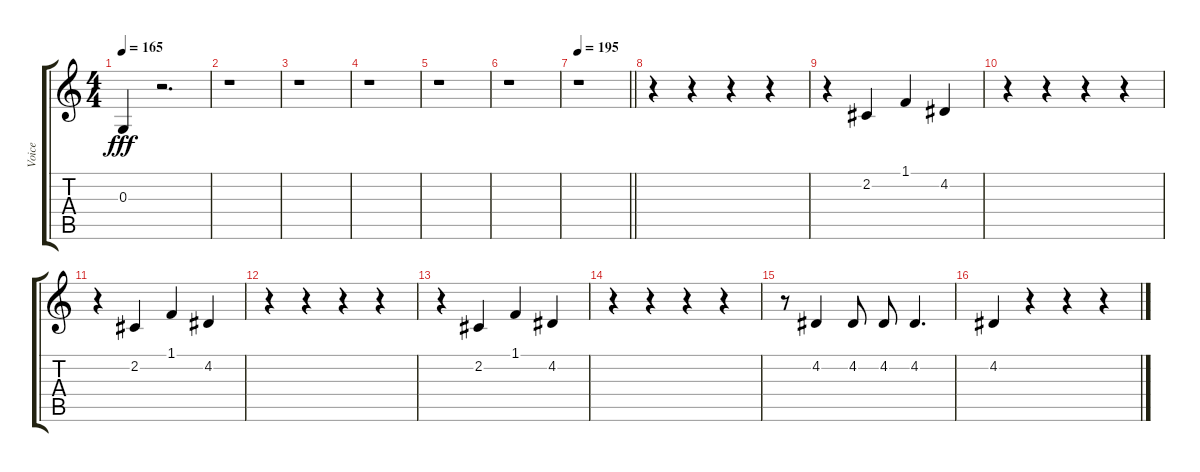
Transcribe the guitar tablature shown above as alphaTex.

\track ("Voice" "Voice") {instrument drawbarorgan}
\staff {score tabs}
\tuning (E4 B3 G3 D3 A2 E2) {hide}
\ts (4 4)
\tempo 165
\clef g2
\ks c
0.3{t}.4{dy fff} r.2{d} |
r.1 |
r.1 |
r.1 |
r.1 |
r.1 |
\tempo 195
\barLineRight lightlight
r.1 |
r.4 r.4 r.4 r.4 |
r.4 2.2.4 1.1.4 4.2.4 |
r.4 r.4 r.4 r.4 |
r.4 2.2.4 1.1.4 4.2.4 |
r.4 r.4 r.4 r.4 |
r.4 2.2.4 1.1.4 4.2.4 |
r.4 r.4 r.4 r.4 |
r.8 4.2.4 4.2.8 4.2.8 4.2.4{d} |
4.2.4 r.4 r.4 r.4
